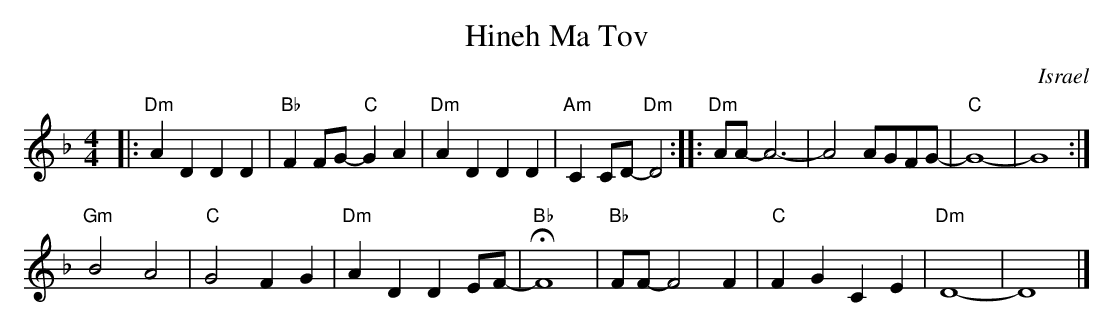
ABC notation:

X:1
T: Hineh Ma Tov
O: Israel
L: 1/4
M: 4/4
K: Dm
|:\
"Dm"A D D D | "Bb"F F/G/-"C"G A | "Dm"A D D D | "Am"C C/D/-"Dm"D2 :| \
|:\
"Dm"A/A/- A3- | A2 A/G/F/G/- | "C"G4- | G4 :|
"Gm"B2 A2 | "C"G2 F G | "Dm"A D D E/F/- | "Bb"HF4 | \
"Bb"F/F/-F2 F | "C"F G C E | "Dm"D4- | D4 |]
